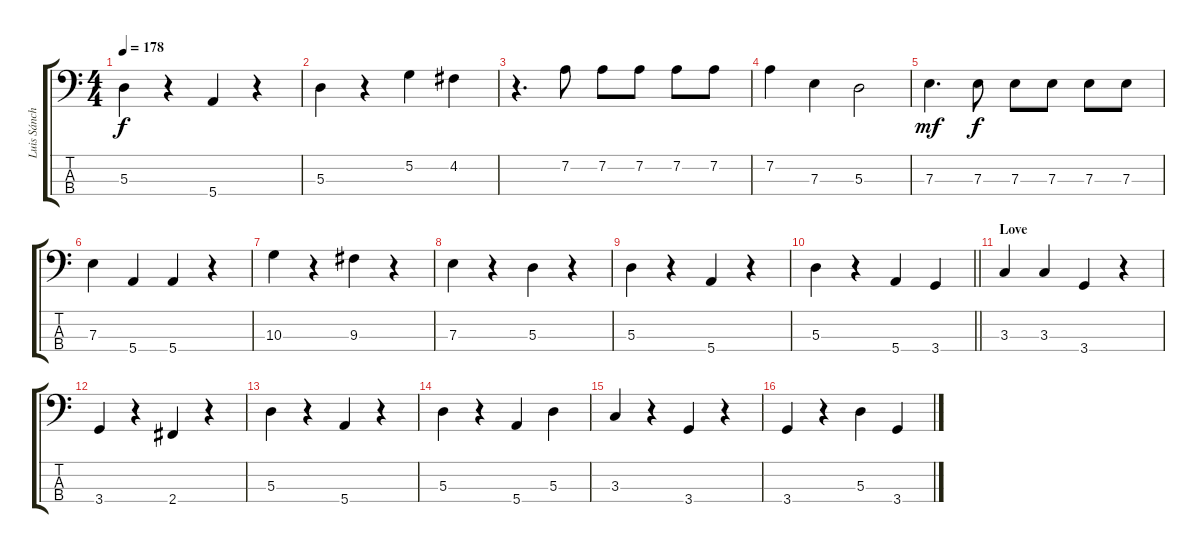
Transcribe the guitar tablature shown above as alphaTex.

\track ("Luis Sánchez" "Luis Sánch") {instrument electricbassfinger}
\staff {score tabs}
\tuning (G2 D2 A1 E1) {hide}
\ts (4 4)
\tempo 178
\clef f4
\ks c
5.3.4{dy f} r.4 5.4.4 r.4 |
5.3.4 r.4 5.2.4 4.2.4 |
r.4{d} 7.2.8 7.2.8 7.2.8 7.2.8 7.2.8 |
7.2.4 7.3.4 5.3.2 |
7.3.4{d dy mf} 7.3.8{dy f} 7.3.8 7.3.8 7.3.8 7.3.8 |
7.3.4 5.4.4 5.4.4 r.4 |
10.3.4 r.4 9.3.4 r.4 |
7.3.4 r.4 5.3.4 r.4 |
5.3.4 r.4 5.4.4 r.4 |
\barLineRight lightlight
5.3.4 r.4 5.4.4 3.4.4 |
\section ("" "Love")
3.3.4 3.3.4 3.4.4 r.4 |
3.4.4 r.4 2.4.4 r.4 |
5.3.4 r.4 5.4.4 r.4 |
5.3.4 r.4 5.4.4 5.3.4 |
3.3.4 r.4 3.4.4 r.4 |
3.4.4 r.4 5.3.4 3.4.4
